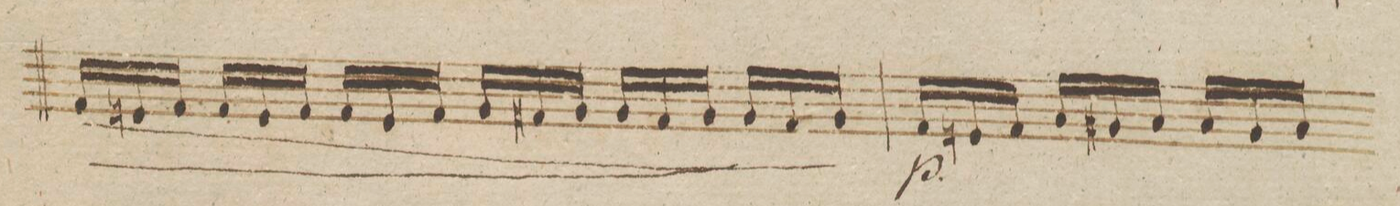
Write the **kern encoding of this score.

**kern	**dynam
*I"Violino 2do	*
*clefG2	*
*k[b-e-]	*
*M6/8	*
24f/LL	>
24en/	.
24f/JJ	.
24f/LL	.
24e/	.
24f/JJ	.
24f/LL	.
24e/	.
24f/JJ	.
24g/LL	.
24f#X/	.
24g/JJ	.
24g/LL	.
24f#/	.
24g/JJ	.
24g/LL	.
24f#/	.
24g/JJ	]
=45	=45
24f/LL	p
24en/	.
24f/JJ	.
24a/LL	.
24g#X/	.
24a/JJ	.
24a/LL	.
24g#/	.
24a/JJ	.
*-	*-
